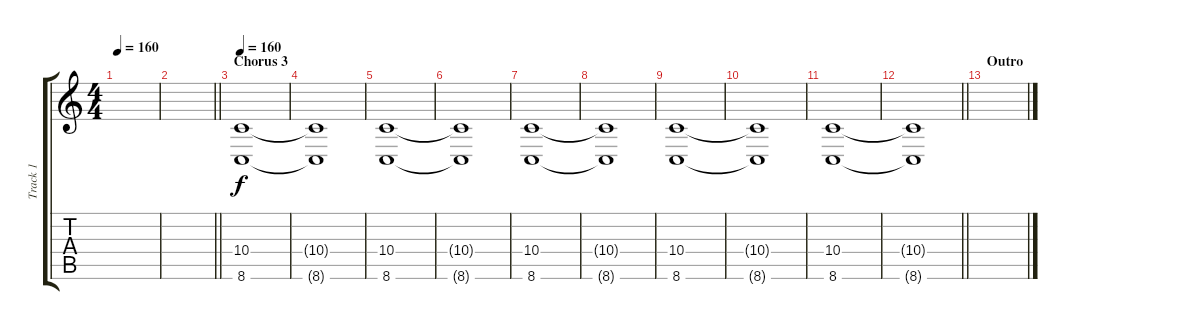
\track ("Track 1" "Track 1") {instrument lead3calliope}
\staff {score tabs}
\tuning (E4 B3 G3 D3 A2 E2) {hide}
\ts (4 4)
\tempo 160
\clef g2
\ks c
|
\barLineRight lightlight
|
\section ("" "Chorus 3")
\tempo 160
(10.4 8.6).1 |
(10.4{t} 8.6{t}).1 |
(10.4 8.6).1 |
(10.4{t} 8.6{t}).1 |
(10.4 8.6).1 |
(10.4{t} 8.6{t}).1 |
(10.4 8.6).1 |
(10.4{t} 8.6{t}).1 |
(10.4 8.6).1 |
\barLineRight lightlight
(10.4{t} 8.6{t}).1 |
\section ("" "Outro")
